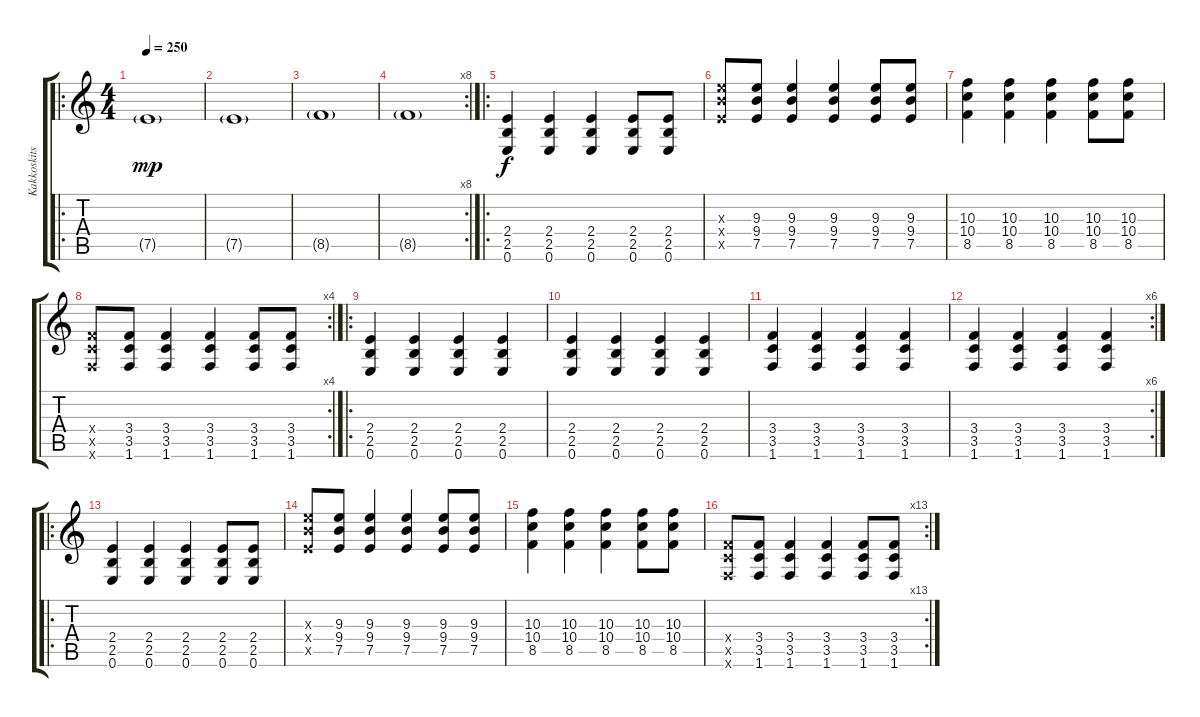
\track ("Kakkoskitsu" "Kakkoskits") {instrument overdrivenguitar}
\staff {score tabs}
\tuning (E4 B3 G3 D3 A2 E2) {hide}
\ro
\ts (4 4)
\tempo 250
\clef g2
\ks c
7.5{g}.1{dy mp} |
7.5{g}.1 |
8.5{g}.1 |
\rc 8
8.5{g}.1 |
\ro
(2.4 2.5 0.6).4{dy f} (2.4 2.5 0.6).4 (2.4 2.5 0.6).4 (2.4 2.5 0.6).8 (2.4 2.5 0.6).8 |
(9.3{x} 9.4{x} 7.5{x}).8 (9.3 9.4 7.5).8 (9.3 9.4 7.5).4 (9.3 9.4 7.5).4 (9.3 9.4 7.5).8 (9.3 9.4 7.5).8 |
(10.3 10.4 8.5).4 (10.3 10.4 8.5).4 (10.3 10.4 8.5).4 (10.3 10.4 8.5).8 (10.3 10.4 8.5).8 |
\rc 4
(3.4{x} 3.5{x} 1.6{x}).8 (3.4 3.5 1.6).8 (3.4 3.5 1.6).4 (3.4 3.5 1.6).4 (3.4 3.5 1.6).8 (3.4 3.5 1.6).8 |
\ro
(2.4 2.5 0.6).4 (2.4 2.5 0.6).4 (2.4 2.5 0.6).4 (2.4 2.5 0.6).4 |
(2.4 2.5 0.6).4 (2.4 2.5 0.6).4 (2.4 2.5 0.6).4 (2.4 2.5 0.6).4 |
(3.4 3.5 1.6).4 (3.4 3.5 1.6).4 (3.4 3.5 1.6).4 (3.4 3.5 1.6).4 |
\rc 6
(3.4 3.5 1.6).4 (3.4 3.5 1.6).4 (3.4 3.5 1.6).4 (3.4 3.5 1.6).4 |
\ro
(2.4 2.5 0.6).4 (2.4 2.5 0.6).4 (2.4 2.5 0.6).4 (2.4 2.5 0.6).8 (2.4 2.5 0.6).8 |
(9.3{x} 9.4{x} 7.5{x}).8 (9.3 9.4 7.5).8 (9.3 9.4 7.5).4 (9.3 9.4 7.5).4 (9.3 9.4 7.5).8 (9.3 9.4 7.5).8 |
(10.3 10.4 8.5).4 (10.3 10.4 8.5).4 (10.3 10.4 8.5).4 (10.3 10.4 8.5).8 (10.3 10.4 8.5).8 |
\rc 13
(3.4{x} 3.5{x} 1.6{x}).8 (3.4 3.5 1.6).8 (3.4 3.5 1.6).4 (3.4 3.5 1.6).4 (3.4 3.5 1.6).8 (3.4 3.5 1.6).8
